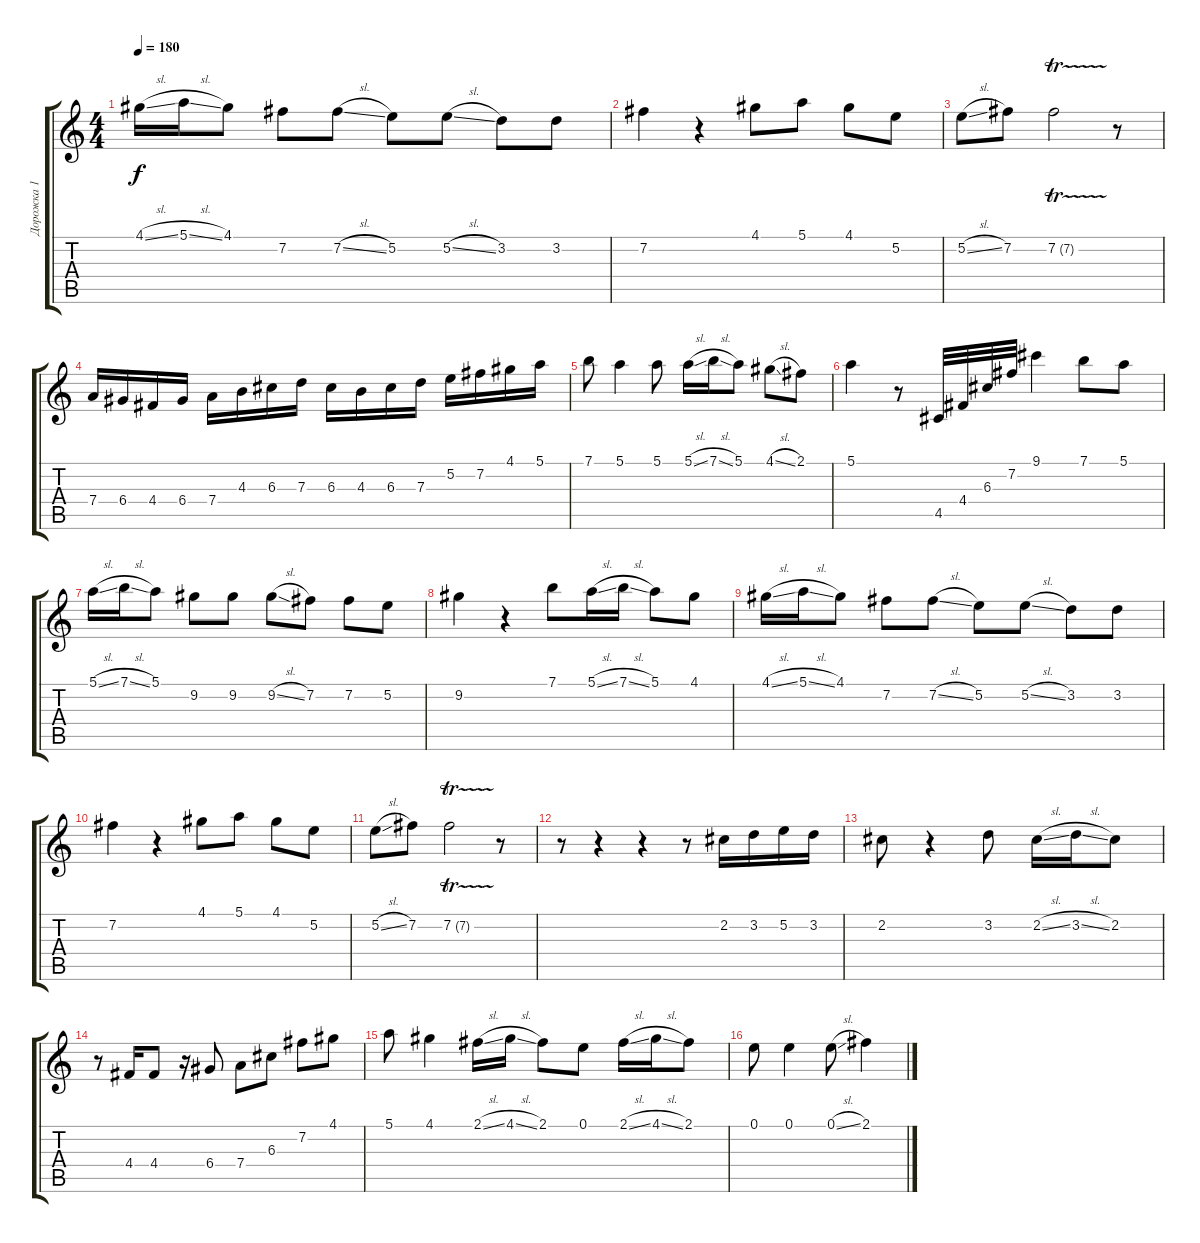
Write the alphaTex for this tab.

\track ("Дорожка 1" "Дорожка 1") {instrument acousticguitarsteel}
\staff {score tabs}
\tuning (E4 B3 G3 D3 A2 E2) {hide}
\ts (4 4)
\tempo 180
\clef g2
\ks c
4.1{sl}.16{dy f} 5.1{sl}.16 4.1.8 7.2.8 7.2{sl}.8 5.2.8 5.2{sl}.8 3.2.8 3.2.8 |
7.2.4 r.4 4.1.8 5.1.8 4.1.8 5.2.8 |
5.2{sl}.8 7.2.8 7.2{tr (7 16)}.2 r.8 |
7.4.16 6.4.16 4.4.16 6.4.16 7.4.16 4.3.16 6.3.16 7.3.16 6.3.16 4.3.16 6.3.16 7.3.16 5.2.16 7.2.16 4.1.16 5.1.16 |
7.1.8 5.1.4 5.1.8 5.1{sl}.16 7.1{sl}.16 5.1.8 4.1{sl}.8 2.1.8 |
5.1.4 r.8 4.5.32 4.4.32 6.3.32 7.2.32 9.1.4 7.1.8 5.1.8 |
5.1{sl}.16 7.1{sl}.16 5.1.8 9.2.8 9.2.8 9.2{sl}.8 7.2.8 7.2.8 5.2.8 |
9.2.4 r.4 7.1.8 5.1{sl}.16 7.1{sl}.16 5.1.8 4.1.8 |
4.1{sl}.16 5.1{sl}.16 4.1.8 7.2.8 7.2{sl}.8 5.2.8 5.2{sl}.8 3.2.8 3.2.8 |
7.2.4 r.4 4.1.8 5.1.8 4.1.8 5.2.8 |
5.2{sl}.8 7.2.8 7.2{tr (7 16)}.2 r.8 |
r.8 r.4 r.4 r.8 2.2.16 3.2.16 5.2.16 3.2.16 |
2.2.8 r.4 3.2.8 2.2{sl}.16 3.2{sl}.16 2.2.8 |
r.8 4.4.16 4.4.8 r.16 6.4.8 7.4.8 6.3.8 7.2.8 4.1.8 |
5.1.8 4.1.4 2.1{sl}.16 4.1{sl}.16 2.1.8 0.1.8 2.1{sl}.16 4.1{sl}.16 2.1.8 |
0.1.8 0.1.4 0.1{sl}.8 2.1.4
